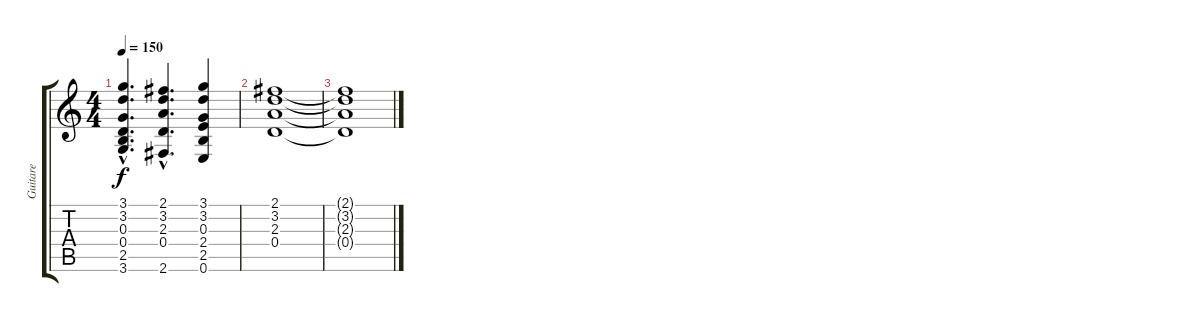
\track ("Guitare" "Guitare") {instrument electricguitarmuted}
\staff {score tabs}
\tuning (E4 B3 G3 D3 A2 E2) {hide}
\ts (4 4)
\tempo 150
\clef g2
\ks c
(3.1{hac} 3.2{hac} 0.3{hac} 0.4{hac} 2.5{hac} 3.6{hac}).4{d dy f} (2.1{hac} 3.2{hac} 2.3{hac} 0.4{hac} 2.6{hac}).4{d} (3.1 3.2 0.3 2.4 2.5 0.6).4 |
(2.1 3.2 2.3 0.4).1 |
(2.1{t} 3.2{t} 2.3{t} 0.4{t}).1
